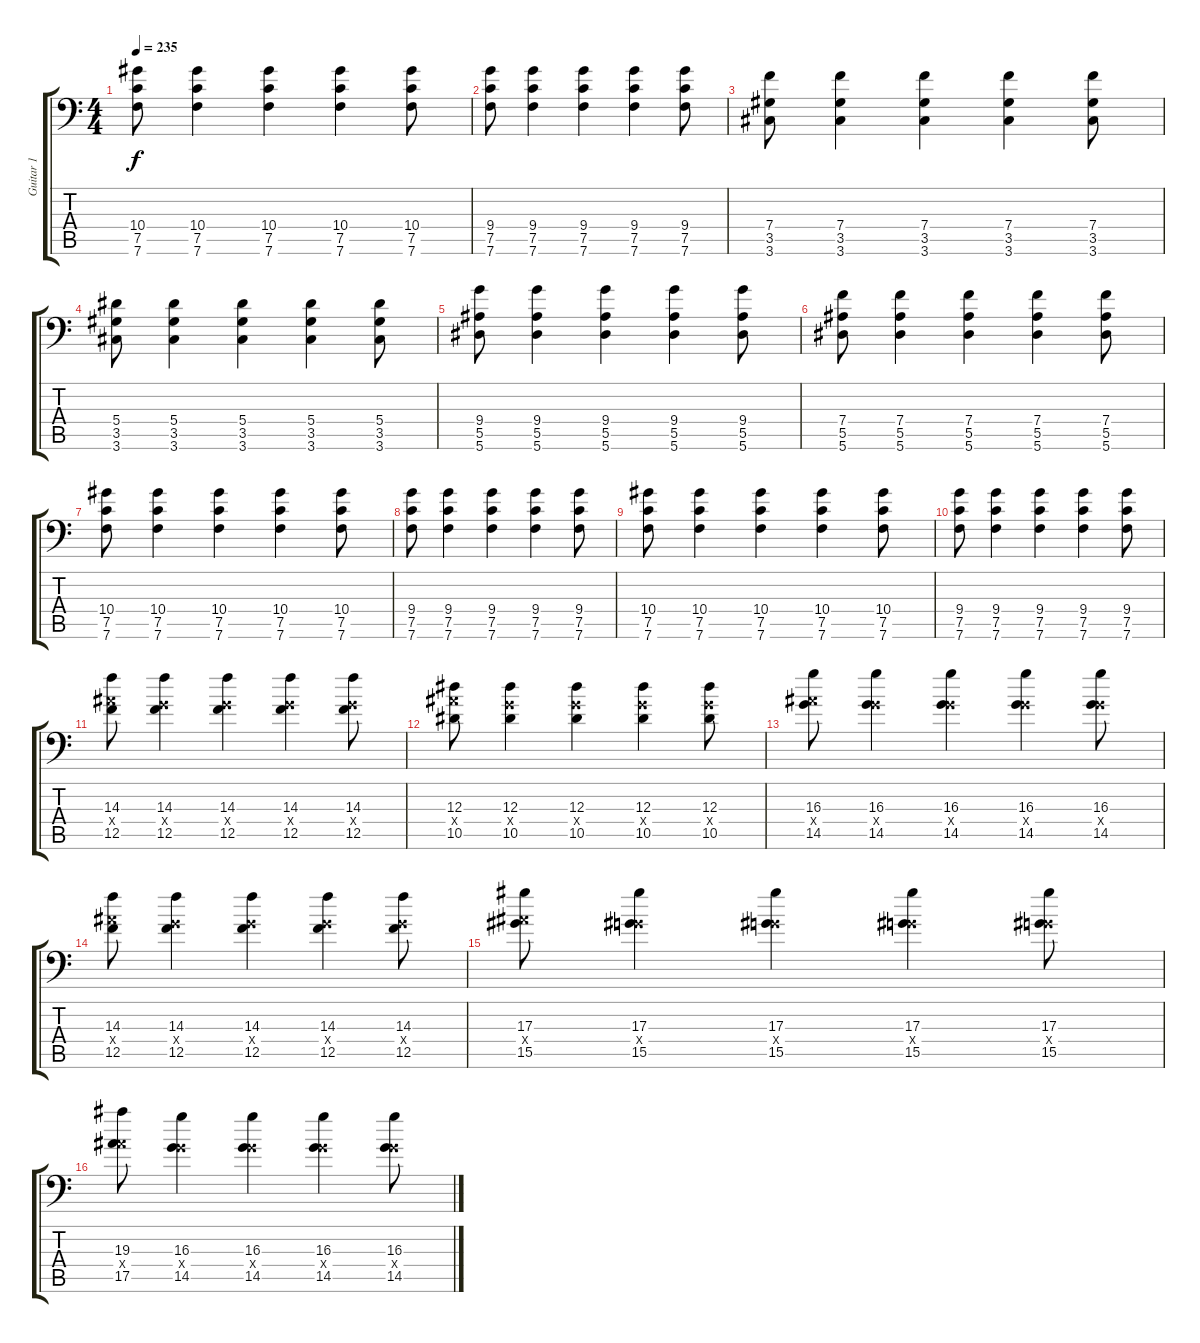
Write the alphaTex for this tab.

\track ("Guitar 1" "Guitar 1") {instrument distortionguitar}
\staff {score tabs}
\tuning (C4 G3 Eb3 Bb2 F2 Bb1) {hide}
\ts (4 4)
\tempo 235
\clef f4
\ks c
(10.4 7.5 7.6).8{dy f} (10.4 7.5 7.6).4 (10.4 7.5 7.6).4 (10.4 7.5 7.6).4 (10.4 7.5 7.6).8 |
(9.4 7.5 7.6).8 (9.4 7.5 7.6).4 (9.4 7.5 7.6).4 (9.4 7.5 7.6).4 (9.4 7.5 7.6).8 |
(7.4 3.5 3.6).8 (7.4 3.5 3.6).4 (7.4 3.5 3.6).4 (7.4 3.5 3.6).4 (7.4 3.5 3.6).8 |
(5.4 3.5 3.6).8 (5.4 3.5 3.6).4 (5.4 3.5 3.6).4 (5.4 3.5 3.6).4 (5.4 3.5 3.6).8 |
(9.4 5.5 5.6).8 (9.4 5.5 5.6).4 (9.4 5.5 5.6).4 (9.4 5.5 5.6).4 (9.4 5.5 5.6).8 |
(7.4 5.5 5.6).8 (7.4 5.5 5.6).4 (7.4 5.5 5.6).4 (7.4 5.5 5.6).4 (7.4 5.5 5.6).8 |
(10.4 7.5 7.6).8 (10.4 7.5 7.6).4 (10.4 7.5 7.6).4 (10.4 7.5 7.6).4 (10.4 7.5 7.6).8 |
(9.4 7.5 7.6).8 (9.4 7.5 7.6).4 (9.4 7.5 7.6).4 (9.4 7.5 7.6).4 (9.4 7.5 7.6).8 |
(10.4 7.5 7.6).8 (10.4 7.5 7.6).4 (10.4 7.5 7.6).4 (10.4 7.5 7.6).4 (10.4 7.5 7.6).8 |
(9.4 7.5 7.6).8 (9.4 7.5 7.6).4 (9.4 7.5 7.6).4 (9.4 7.5 7.6).4 (9.4 7.5 7.6).8 |
(14.3 12.4{x} 12.5).8 (14.3 9.4{x} 12.5).4 (14.3 9.4{x} 12.5).4 (14.3 9.4{x} 12.5).4 (14.3 9.4{x} 12.5).8 |
(12.3 12.4{x} 10.5).8 (12.3 9.4{x} 10.5).4 (12.3 9.4{x} 10.5).4 (12.3 9.4{x} 10.5).4 (12.3 9.4{x} 10.5).8 |
(16.3 12.4{x} 14.5).8 (16.3 9.4{x} 14.5).4 (16.3 9.4{x} 14.5).4 (16.3 9.4{x} 14.5).4 (16.3 9.4{x} 14.5).8 |
(14.3 12.4{x} 12.5).8 (14.3 9.4{x} 12.5).4 (14.3 9.4{x} 12.5).4 (14.3 9.4{x} 12.5).4 (14.3 9.4{x} 12.5).8 |
(17.3 12.4{x} 15.5).8 (17.3 9.4{x} 15.5).4 (17.3 9.4{x} 15.5).4 (17.3 9.4{x} 15.5).4 (17.3 9.4{x} 15.5).8 |
(19.3 12.4{x} 17.5).8 (16.3 9.4{x} 14.5).4 (16.3 9.4{x} 14.5).4 (16.3 9.4{x} 14.5).4 (16.3 9.4{x} 14.5).8
